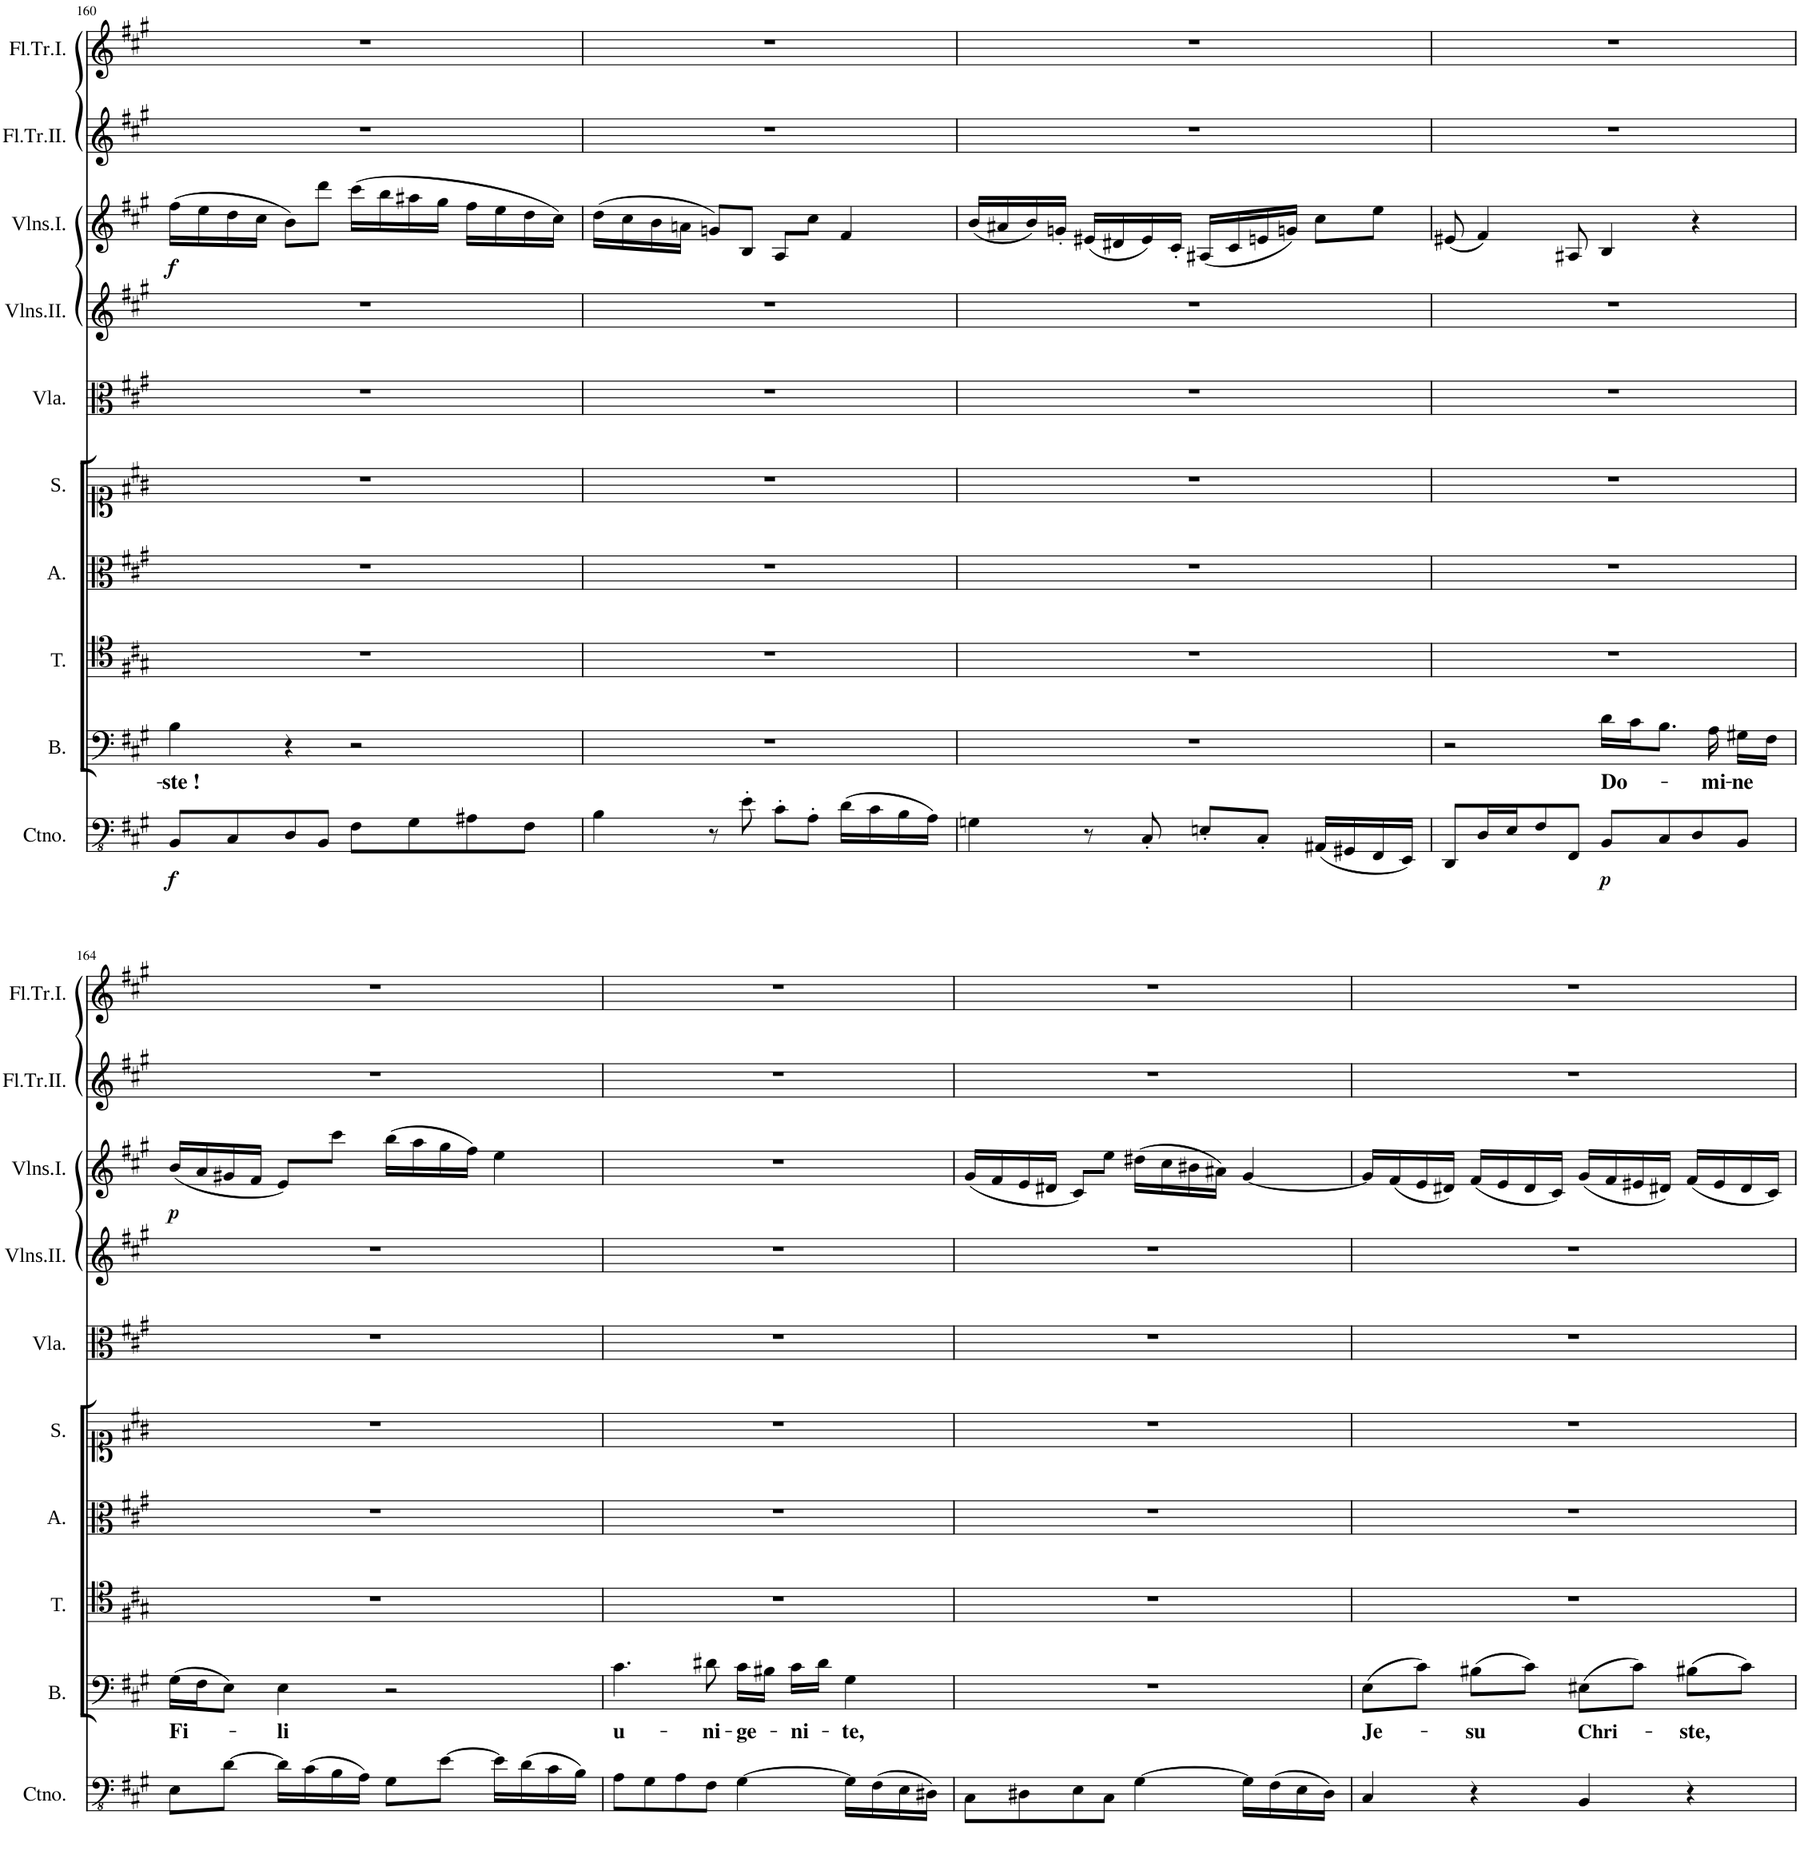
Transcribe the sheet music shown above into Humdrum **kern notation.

**kern	**dynam	**kern	**text	**kern	**kern	**kern	**kern	**kern	**kern	**dynam	**kern	**kern
*part10	*part10	*part9	*part9	*part8	*part7	*part6	*part5	*part4	*part3	*part3	*part2	*part1
*staff10	*staff10	*staff9	*staff9	*staff8	*staff7	*staff6	*staff5	*staff4	*staff3	*staff3	*staff2	*staff1
*I"Continuo.	*	*I"Basso.	*	*I"Tenore.	*I"Alto.	*I"Soprano.	*I"Viola	*I"Violino II.	*I"Violino I.	*	*I"Flauto Traverso II.	*I"Flauto Traverso I.
*I'Ctno.	*	*I'B.	*	*I'T.	*I'A.	*I'S.	*I'Vla.	*	*	*	*I'Fl.Tr.II.	*I'Fl.Tr.I.
!!LO:PB:g=z
*clefFv4	*	*clefF4	*	*clefC4	*clefC3	*clefC1	*clefC3	*clefG2	*clefG2	*	*clefG2	*clefG2
*k[f#c#g#]	*	*k[f#c#g#]	*	*k[f#c#g#]	*k[f#c#g#]	*k[f#c#g#]	*k[f#c#g#]	*k[f#c#g#]	*k[f#c#g#]	*	*k[f#c#g#]	*k[f#c#g#]
*M4/4	*	*M4/4	*	*M4/4	*M4/4	*M4/4	*M4/4	*M4/4	*M4/4	*	*M4/4	*M4/4
*met(c)	*	*met(c)	*	*met(c)	*met(c)	*met(c)	*met(c)	*met(c)	*met(c)	*	*met(c)	*met(c)
=160	=160	=160	=160	=160	=160	=160	=160	=160	=160	=160	=160	=160
!	!LO:DY:b	!	!LO:LY:b	!	!	!	!	!	!	!LO:DY:b	!	!
8BBB/L	f	4B\	-ste !	1r	1r	1r	1r	1r	(16ff#\LL	f	1r	1r
.	.	.	.	.	.	.	.	.	16ee\	.	.	.
8CC#/	.	.	.	.	.	.	.	.	16dd\	.	.	.
.	.	.	.	.	.	.	.	.	16cc#\JJ	.	.	.
8DD/	.	4r	.	.	.	.	.	.	8b\L)	.	.	.
8BBB/J	.	.	.	.	.	.	.	.	8ddd\J	.	.	.
8FF#\L	.	2r	.	.	.	.	.	.	(16ccc#\LL	.	.	.
.	.	.	.	.	.	.	.	.	16bb\	.	.	.
8GG#\	.	.	.	.	.	.	.	.	16aa#X\	.	.	.
.	.	.	.	.	.	.	.	.	16gg#\JJ	.	.	.
8AA#X\	.	.	.	.	.	.	.	.	16ff#\LL	.	.	.
.	.	.	.	.	.	.	.	.	16ee\	.	.	.
8FF#\J	.	.	.	.	.	.	.	.	16dd\	.	.	.
.	.	.	.	.	.	.	.	.	16cc#\JJ)	.	.	.
=161	=161	=161	=161	=161	=161	=161	=161	=161	=161	=161	=161	=161
4BB\	.	1r	.	1r	1r	1r	1r	1r	(16dd\LL	.	1r	1r
.	.	.	.	.	.	.	.	.	16cc#\	.	.	.
.	.	.	.	.	.	.	.	.	16b\	.	.	.
.	.	.	.	.	.	.	.	.	16an\JJ	.	.	.
8r	.	.	.	.	.	.	.	.	8gn/L)	.	.	.
8E'\	.	.	.	.	.	.	.	.	8B/J	.	.	.
8C#'\L	.	.	.	.	.	.	.	.	8A/L	.	.	.
8AA'\J	.	.	.	.	.	.	.	.	8cc#\J	.	.	.
(16D\LL	.	.	.	.	.	.	.	.	4f#/	.	.	.
16C#\	.	.	.	.	.	.	.	.	.	.	.	.
16BB\	.	.	.	.	.	.	.	.	.	.	.	.
16AA\JJ)	.	.	.	.	.	.	.	.	.	.	.	.
=162	=162	=162	=162	=162	=162	=162	=162	=162	=162	=162	=162	=162
4GGn\	.	1r	.	1r	1r	1r	1r	1r	(16b/LL	.	1r	1r
.	.	.	.	.	.	.	.	.	16a#X/	.	.	.
.	.	.	.	.	.	.	.	.	16b/)	.	.	.
.	.	.	.	.	.	.	.	.	16gn'/JJ	.	.	.
8r	.	.	.	.	.	.	.	.	(16e#X/LL	.	.	.
.	.	.	.	.	.	.	.	.	16d#X/	.	.	.
8CC#'/	.	.	.	.	.	.	.	.	16e#/)	.	.	.
.	.	.	.	.	.	.	.	.	16c#'/JJ	.	.	.
8EEn'/L	.	.	.	.	.	.	.	.	(16A#X/LL	.	.	.
.	.	.	.	.	.	.	.	.	16c#/	.	.	.
8CC#'/J	.	.	.	.	.	.	.	.	16en/	.	.	.
.	.	.	.	.	.	.	.	.	16gn/JJ)	.	.	.
(16AAA#X/LL	.	.	.	.	.	.	.	.	8cc#\L	.	.	.
16GGG#X/	.	.	.	.	.	.	.	.	.	.	.	.
16FFF#/	.	.	.	.	.	.	.	.	8ee\J	.	.	.
16EEE/JJ)	.	.	.	.	.	.	.	.	.	.	.	.
=163	=163	=163	=163	=163	=163	=163	=163	=163	=163	=163	=163	=163
8DDD/L	.	2r	.	1r	1r	1r	1r	1r	(8e#X/	.	1r	1r
16DD/L	.	.	.	.	.	.	.	.	4f#/)	.	.	.
16EE/J	.	.	.	.	.	.	.	.	.	.	.	.
8FF#/	.	.	.	.	.	.	.	.	.	.	.	.
8FFF#/J	.	.	.	.	.	.	.	.	8A#X/	.	.	.
!	!LO:DY:b	!	!LO:LY:b	!	!	!	!	!	!	!	!	!
8BBB/L	p	16d\LL	Do-	.	.	.	.	.	4B/	.	.	.
.	.	16c#\J	.	.	.	.	.	.	.	.	.	.
8CC#/	.	8.B\J	.	.	.	.	.	.	.	.	.	.
8DD/	.	.	.	.	.	.	.	.	4r	.	.	.
!	!	!	!LO:LY:b	!	!	!	!	!	!	!	!	!
.	.	16A\	-mi-	.	.	.	.	.	.	.	.	.
!	!	!	!LO:LY:b	!	!	!	!	!	!	!	!	!
8BBB/J	.	16G#X\LL	-ne	.	.	.	.	.	.	.	.	.
.	.	16F#\JJ	.	.	.	.	.	.	.	.	.	.
!!LO:LB:g=z
=164	=164	=164	=164	=164	=164	=164	=164	=164	=164	=164	=164	=164
!	!	!	!LO:LY:b	!	!	!	!	!	!	!LO:DY:b	!	!
8EE\L	.	(16G#\LL	Fi-	1r	1r	1r	1r	1r	(16b/LL	p	1r	1r
.	.	16F#\J	.	.	.	.	.	.	16a/	.	.	.
[8D\J	.	8E\J)	.	.	.	.	.	.	16g#X/	.	.	.
.	.	.	.	.	.	.	.	.	16f#/JJ	.	.	.
!	!	!	!LO:LY:b	!	!	!	!	!	!	!	!	!
16D\LL]	.	4E\	-li	.	.	.	.	.	8e/L)	.	.	.
(16C#\	.	.	.	.	.	.	.	.	.	.	.	.
16BB\	.	.	.	.	.	.	.	.	8ccc#\J	.	.	.
16AA\JJ)	.	.	.	.	.	.	.	.	.	.	.	.
8GG#\L	.	2r	.	.	.	.	.	.	(16bb\LL	.	.	.
.	.	.	.	.	.	.	.	.	16aa\	.	.	.
[8E\J	.	.	.	.	.	.	.	.	16gg#\	.	.	.
.	.	.	.	.	.	.	.	.	16ff#\JJ)	.	.	.
16E\LL]	.	.	.	.	.	.	.	.	4ee\	.	.	.
(16D\	.	.	.	.	.	.	.	.	.	.	.	.
16C#\	.	.	.	.	.	.	.	.	.	.	.	.
16BB\JJ)	.	.	.	.	.	.	.	.	.	.	.	.
=165	=165	=165	=165	=165	=165	=165	=165	=165	=165	=165	=165	=165
!	!	!	!LO:LY:b	!	!	!	!	!	!	!	!	!
8AA\L	.	4.c#\	u-	1r	1r	1r	1r	1r	1r	.	1r	1r
8GG#\	.	.	.	.	.	.	.	.	.	.	.	.
8AA\	.	.	.	.	.	.	.	.	.	.	.	.
!	!	!	!LO:LY:b	!	!	!	!	!	!	!	!	!
8FF#\J	.	8d#X\	-ni-	.	.	.	.	.	.	.	.	.
!	!	!	!LO:LY:b	!	!	!	!	!	!	!	!	!
[4GG#\	.	16c#\LL	-ge-	.	.	.	.	.	.	.	.	.
.	.	16B#X\JJ	.	.	.	.	.	.	.	.	.	.
!	!	!	!LO:LY:b	!	!	!	!	!	!	!	!	!
.	.	16c#\LL	-ni-	.	.	.	.	.	.	.	.	.
.	.	16d#\JJ	.	.	.	.	.	.	.	.	.	.
!	!	!	!LO:LY:b	!	!	!	!	!	!	!	!	!
16GG#\LL]	.	4G#\	-te,	.	.	.	.	.	.	.	.	.
(16FF#\	.	.	.	.	.	.	.	.	.	.	.	.
16EE\	.	.	.	.	.	.	.	.	.	.	.	.
16DD#X\JJ)	.	.	.	.	.	.	.	.	.	.	.	.
=166	=166	=166	=166	=166	=166	=166	=166	=166	=166	=166	=166	=166
8CC#\L	.	1r	.	1r	1r	1r	1r	1r	(16g#/LL	.	1r	1r
.	.	.	.	.	.	.	.	.	16f#/	.	.	.
8DD#X\	.	.	.	.	.	.	.	.	16e/	.	.	.
.	.	.	.	.	.	.	.	.	16d#X/JJ	.	.	.
8EE\	.	.	.	.	.	.	.	.	8c#/L)	.	.	.
8CC#\J	.	.	.	.	.	.	.	.	8ee\J	.	.	.
[4GG#\	.	.	.	.	.	.	.	.	(16dd#X\LL	.	.	.
.	.	.	.	.	.	.	.	.	16cc#\	.	.	.
.	.	.	.	.	.	.	.	.	16b#X\	.	.	.
.	.	.	.	.	.	.	.	.	16a#X\JJ)	.	.	.
16GG#\LL]	.	.	.	.	.	.	.	.	[4g#/	.	.	.
(16FF#\	.	.	.	.	.	.	.	.	.	.	.	.
16EE\	.	.	.	.	.	.	.	.	.	.	.	.
16DD#\JJ)	.	.	.	.	.	.	.	.	.	.	.	.
=167	=167	=167	=167	=167	=167	=167	=167	=167	=167	=167	=167	=167
!	!	!	!LO:LY:b	!	!	!	!	!	!	!	!	!
4CC#/	.	(8E\L	Je-	1r	1r	1r	1r	1r	16g#/LL]	.	1r	1r
.	.	.	.	.	.	.	.	.	(16f#/	.	.	.
.	.	8c#\J)	.	.	.	.	.	.	16e/	.	.	.
.	.	.	.	.	.	.	.	.	16d#X/JJ)	.	.	.
!	!	!	!LO:LY:b	!	!	!	!	!	!	!	!	!
4r	.	(8B#X\L	-su	.	.	.	.	.	(16f#/LL	.	.	.
.	.	.	.	.	.	.	.	.	16e/	.	.	.
.	.	8c#\J)	.	.	.	.	.	.	16d#/	.	.	.
.	.	.	.	.	.	.	.	.	16c#/JJ)	.	.	.
!	!	!	!LO:LY:b	!	!	!	!	!	!	!	!	!
4BBB/	.	(8E#X\L	Chri-	.	.	.	.	.	(16g#/LL	.	.	.
.	.	.	.	.	.	.	.	.	16f#/	.	.	.
.	.	8c#\J)	.	.	.	.	.	.	16e#X/	.	.	.
.	.	.	.	.	.	.	.	.	16d#X/JJ)	.	.	.
!	!	!	!LO:LY:b	!	!	!	!	!	!	!	!	!
4r	.	(8B#X\L	-ste,	.	.	.	.	.	(16f#/LL	.	.	.
.	.	.	.	.	.	.	.	.	16e#/	.	.	.
.	.	8c#\J)	.	.	.	.	.	.	16d#/	.	.	.
.	.	.	.	.	.	.	.	.	16c#/JJ)	.	.	.
=	=	=	=	=	=	=	=	=	=	=	=	=
*-	*-	*-	*-	*-	*-	*-	*-	*-	*-	*-	*-	*-
